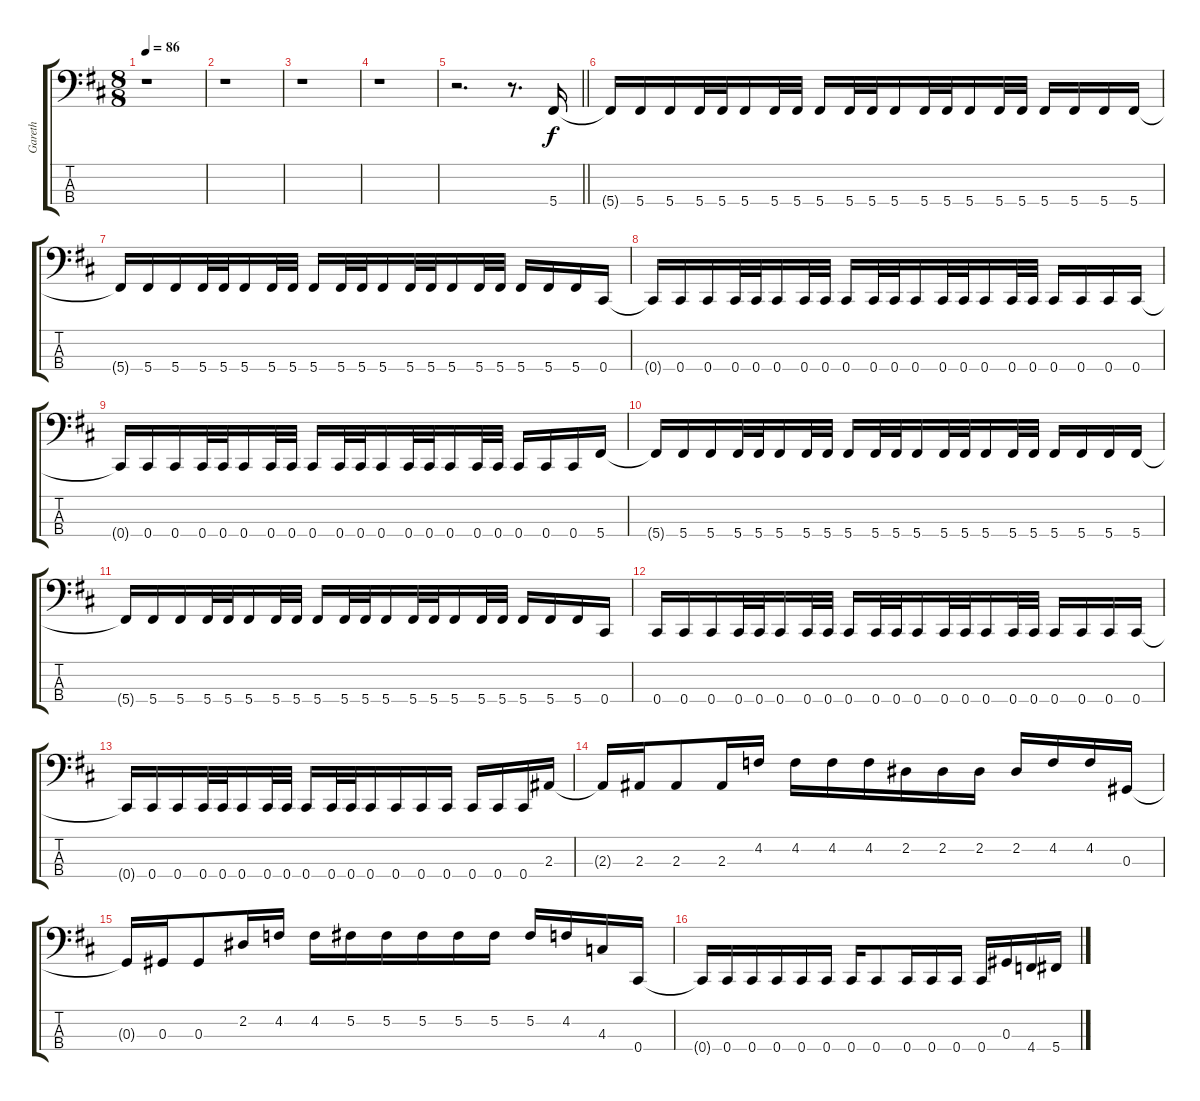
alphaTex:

\track ("Gareth" "Gareth") {instrument electricbasspick}
\staff {score tabs}
\tuning (Gb2 Db2 Ab1 Db1) {hide}
\ts (8 8)
\tempo 86
\clef f4
\ks d
r.1{dy f instrument electricbasspick} |
r.1 |
r.1 |
r.1 |
\barLineRight lightlight
r.2{d} r.8{d} 5.4.16 |
5.4{t}.16 5.4.16 5.4.16 5.4.32 5.4.32 5.4.16 5.4.32 5.4.32 5.4.16 5.4.32 5.4.32 5.4.16 5.4.32 5.4.32 5.4.16 5.4.32 5.4.32 5.4.16 5.4.16 5.4.16 5.4.16 |
5.4{t}.16 5.4.16 5.4.16 5.4.32 5.4.32 5.4.16 5.4.32 5.4.32 5.4.16 5.4.32 5.4.32 5.4.16 5.4.32 5.4.32 5.4.16 5.4.32 5.4.32 5.4.16 5.4.16 5.4.16 0.4.16 |
0.4{t}.16 0.4.16 0.4.16 0.4.32 0.4.32 0.4.16 0.4.32 0.4.32 0.4.16 0.4.32 0.4.32 0.4.16 0.4.32 0.4.32 0.4.16 0.4.32 0.4.32 0.4.16 0.4.16 0.4.16 0.4.16 |
0.4{t}.16 0.4.16 0.4.16 0.4.32 0.4.32 0.4.16 0.4.32 0.4.32 0.4.16 0.4.32 0.4.32 0.4.16 0.4.32 0.4.32 0.4.16 0.4.32 0.4.32 0.4.16 0.4.16 0.4.16 5.4.16 |
5.4{t}.16 5.4.16 5.4.16 5.4.32 5.4.32 5.4.16 5.4.32 5.4.32 5.4.16 5.4.32 5.4.32 5.4.16 5.4.32 5.4.32 5.4.16 5.4.32 5.4.32 5.4.16 5.4.16 5.4.16 5.4.16 |
5.4{t}.16 5.4.16 5.4.16 5.4.32 5.4.32 5.4.16 5.4.32 5.4.32 5.4.16 5.4.32 5.4.32 5.4.16 5.4.32 5.4.32 5.4.16 5.4.32 5.4.32 5.4.16 5.4.16 5.4.16 0.4.16 |
0.4.16 0.4.16 0.4.16 0.4.32 0.4.32 0.4.16 0.4.32 0.4.32 0.4.16 0.4.32 0.4.32 0.4.16 0.4.32 0.4.32 0.4.16 0.4.32 0.4.32 0.4.16 0.4.16 0.4.16 0.4.16 |
0.4{t}.16 0.4.16 0.4.16 0.4.32 0.4.32 0.4.16 0.4.32 0.4.32 0.4.16 0.4.32 0.4.32 0.4.16 0.4.16 0.4.16 0.4.16 0.4.16 0.4.16 0.4.16 2.3.16 |
2.3{t}.16 2.3.16 2.3.8 2.3.16 4.2.16 4.2.16 4.2.16 4.2.16 2.2.16 2.2.16 2.2.16 2.2.16 4.2.16 4.2.16 0.3.16 |
0.3{t}.16 0.3.16 0.3.8 2.2.16 4.2.16 4.2.16 5.2.16 5.2.16 5.2.16 5.2.16 5.2.16 5.2.16 4.2.16 4.3.16 0.4.16 |
0.4{t}.16 0.4.16 0.4.16 0.4.16 0.4.16 0.4.16 0.4.16 0.4.8 0.4.16 0.4.16 0.4.16 0.4.16 0.3.16 4.4.16 5.4.16
